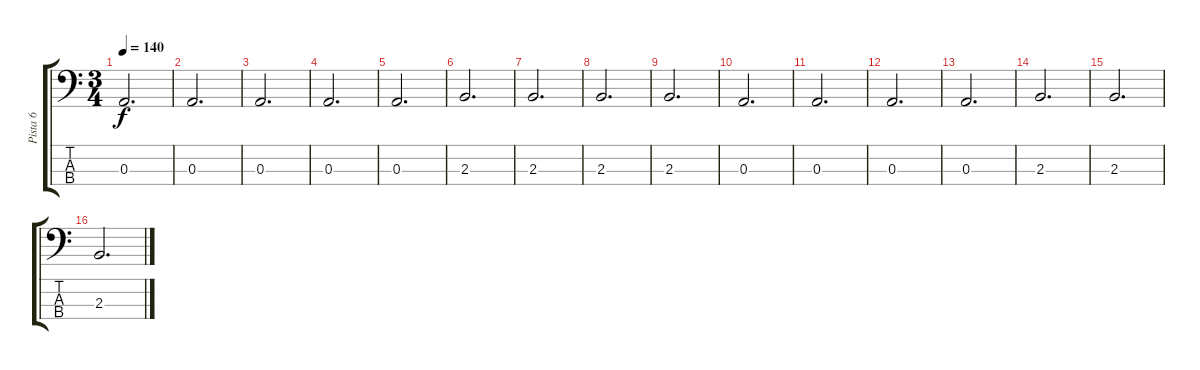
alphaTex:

\track ("Pista 6" "Pista 6") {instrument electricbassfinger}
\staff {score tabs}
\tuning (G2 D2 A1 E1) {hide}
\ts (3 4)
\tempo 140
\clef f4
\ks c
0.3{t}.2{d dy f} |
0.3.2{d} |
0.3.2{d} |
0.3.2{d} |
0.3.2{d} |
2.3.2{d} |
2.3.2{d} |
2.3.2{d} |
2.3.2{d} |
0.3.2{d} |
0.3.2{d} |
0.3.2{d} |
0.3.2{d} |
2.3.2{d} |
2.3.2{d} |
2.3.2{d}
